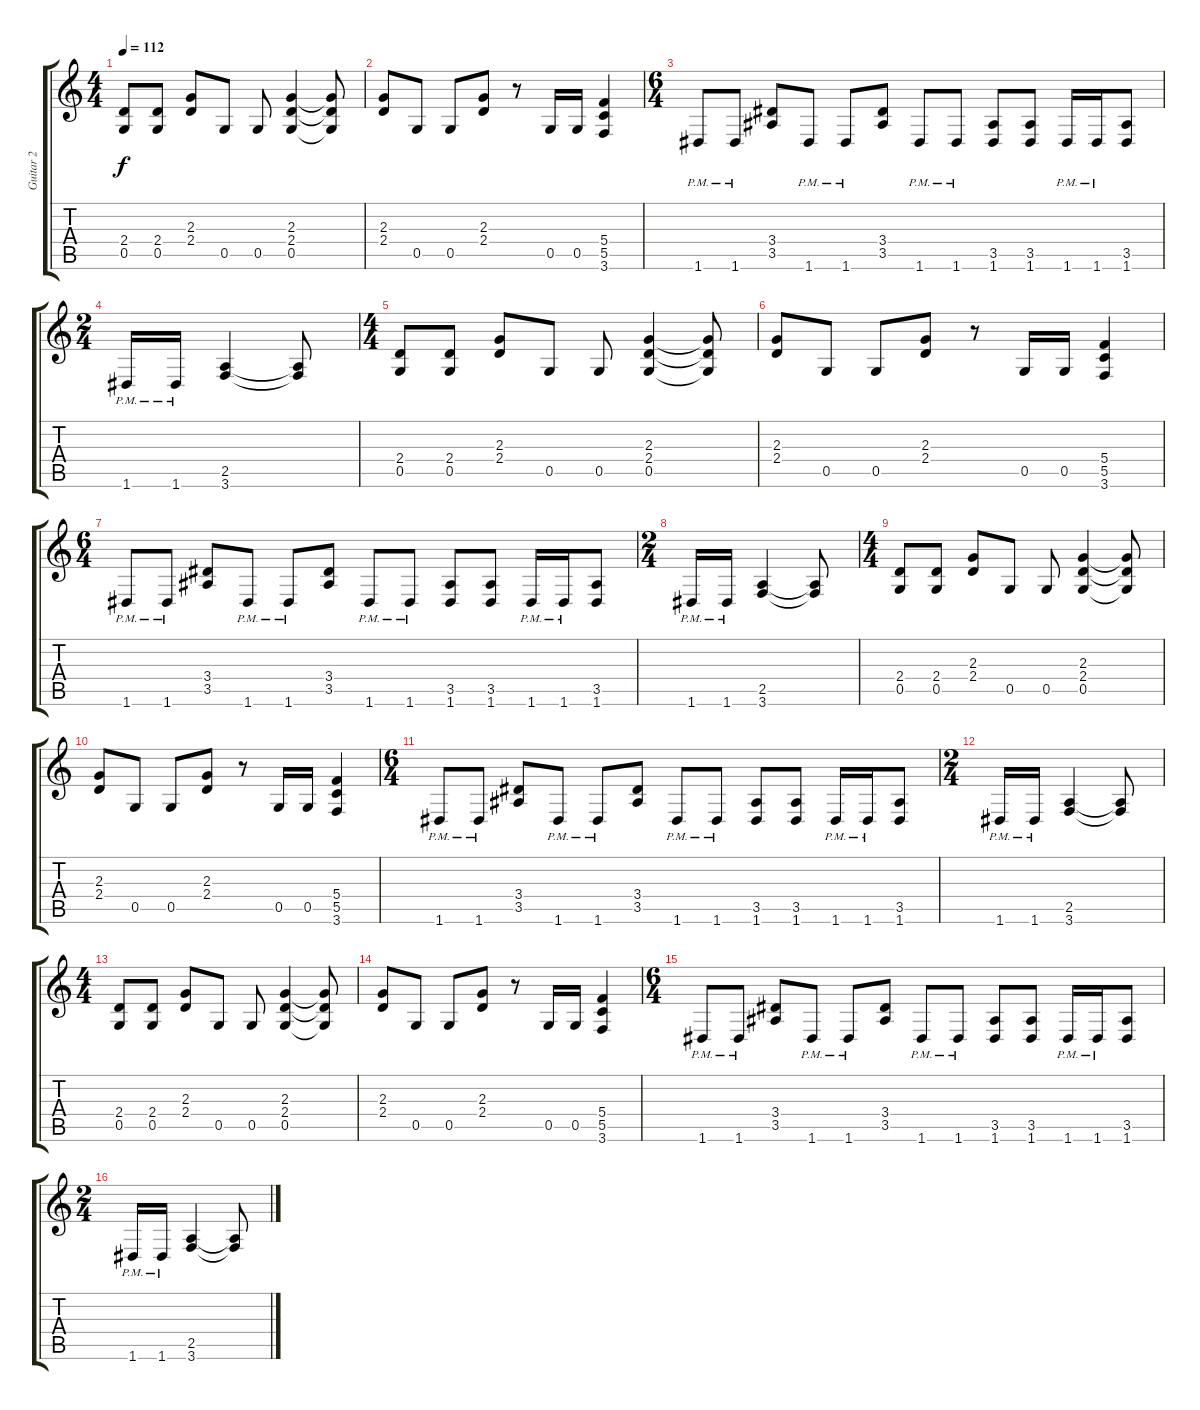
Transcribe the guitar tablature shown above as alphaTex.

\track ("Guitar 2" "Guitar 2") {instrument distortionguitar}
\staff {score tabs}
\tuning (D4 A3 F3 C3 G2 D2) {hide}
\ts (4 4)
\tempo 112
\clef g2
\ks c
(2.4 0.5).8{dy f instrument distortionguitar} (2.4 0.5).8 (2.3 2.4).8 0.5.8 0.5.8 (2.3 2.4 0.5).4 (2.3{t} 2.4{t} 0.5{t}).8 |
(2.3 2.4).8 0.5.8 0.5.8 (2.3 2.4).8 r.8 0.5.16 0.5.16 (5.4 5.5 3.6).4 |
\ts (6 4)
1.6{pm}.8 1.6{pm}.8 (3.4 3.5).8 1.6{pm}.8 1.6{pm}.8 (3.4 3.5).8 1.6{pm}.8 1.6{pm}.8 (3.5 1.6).8 (3.5 1.6).8 1.6{pm}.16 1.6{pm}.16 (3.5 1.6).8 |
\ts (2 4)
1.6{pm}.16 1.6{pm}.16 (2.5 3.6).4 (2.5{t} 3.6{t}).8 |
\ts (4 4)
(2.4 0.5).8 (2.4 0.5).8 (2.3 2.4).8 0.5.8 0.5.8 (2.3 2.4 0.5).4 (2.3{t} 2.4{t} 0.5{t}).8 |
(2.3 2.4).8 0.5.8 0.5.8 (2.3 2.4).8 r.8 0.5.16 0.5.16 (5.4 5.5 3.6).4 |
\ts (6 4)
1.6{pm}.8 1.6{pm}.8 (3.4 3.5).8 1.6{pm}.8 1.6{pm}.8 (3.4 3.5).8 1.6{pm}.8 1.6{pm}.8 (3.5 1.6).8 (3.5 1.6).8 1.6{pm}.16 1.6{pm}.16 (3.5 1.6).8 |
\ts (2 4)
1.6{pm}.16 1.6{pm}.16 (2.5 3.6).4 (2.5{t} 3.6{t}).8 |
\ts (4 4)
(2.4 0.5).8 (2.4 0.5).8 (2.3 2.4).8 0.5.8 0.5.8 (2.3 2.4 0.5).4 (2.3{t} 2.4{t} 0.5{t}).8 |
(2.3 2.4).8 0.5.8 0.5.8 (2.3 2.4).8 r.8 0.5.16 0.5.16 (5.4 5.5 3.6).4 |
\ts (6 4)
1.6{pm}.8 1.6{pm}.8 (3.4 3.5).8 1.6{pm}.8 1.6{pm}.8 (3.4 3.5).8 1.6{pm}.8 1.6{pm}.8 (3.5 1.6).8 (3.5 1.6).8 1.6{pm}.16 1.6{pm}.16 (3.5 1.6).8 |
\ts (2 4)
1.6{pm}.16 1.6{pm}.16 (2.5 3.6).4 (2.5{t} 3.6{t}).8 |
\ts (4 4)
(2.4 0.5).8 (2.4 0.5).8 (2.3 2.4).8 0.5.8 0.5.8 (2.3 2.4 0.5).4 (2.3{t} 2.4{t} 0.5{t}).8 |
(2.3 2.4).8 0.5.8 0.5.8 (2.3 2.4).8 r.8 0.5.16 0.5.16 (5.4 5.5 3.6).4 |
\ts (6 4)
1.6{pm}.8 1.6{pm}.8 (3.4 3.5).8 1.6{pm}.8 1.6{pm}.8 (3.4 3.5).8 1.6{pm}.8 1.6{pm}.8 (3.5 1.6).8 (3.5 1.6).8 1.6{pm}.16 1.6{pm}.16 (3.5 1.6).8 |
\ts (2 4)
1.6{pm}.16 1.6{pm}.16 (2.5 3.6).4 (2.5{t} 3.6{t}).8
